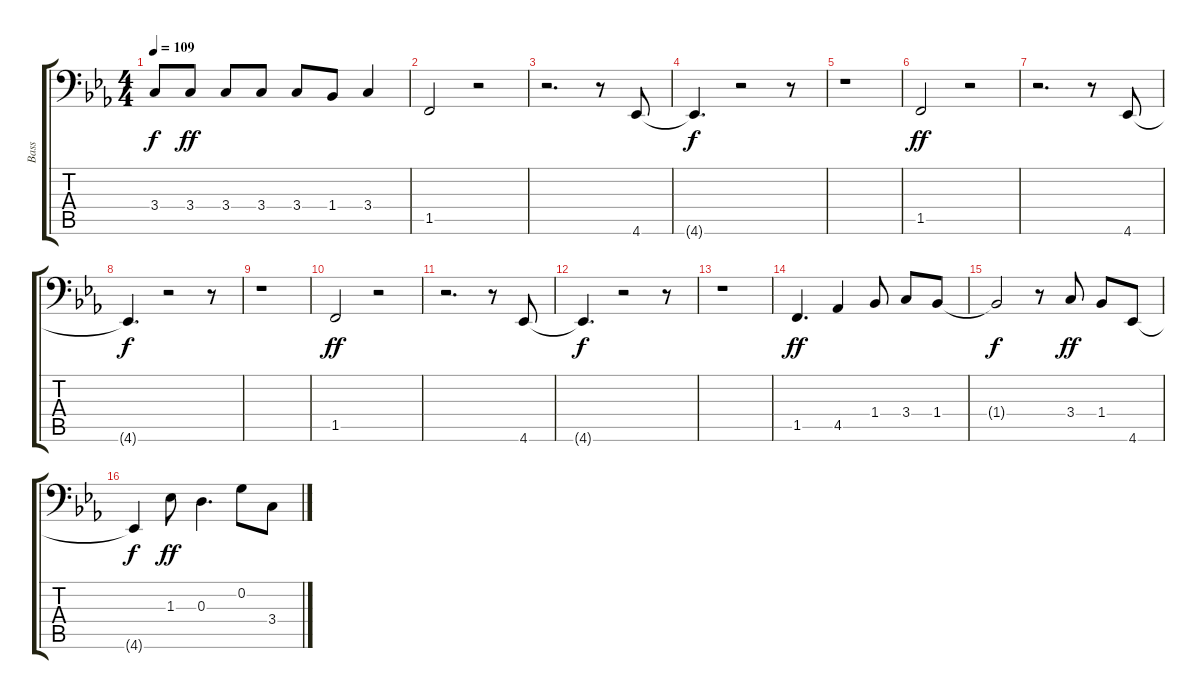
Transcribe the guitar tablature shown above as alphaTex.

\track ("Bass" "Bass") {instrument electricbassfinger}
\staff {score tabs}
\tuning (C3 G2 D2 A1 E1 B0) {hide}
\ts (4 4)
\tempo 109
\clef f4
\ks eb
3.4{t}.8{dy f} 3.4.8{dy ff} 3.4.8 3.4.8 3.4.8 1.4.8 3.4.4 |
1.5.2 r.2 |
r.2{d} r.8 4.6.8 |
4.6{t}.4{d dy f} r.2 r.8 |
r.1 |
1.5.2{dy ff} r.2 |
r.2{d} r.8 4.6.8 |
4.6{t}.4{d dy f} r.2 r.8 |
r.1 |
1.5.2{dy ff} r.2 |
r.2{d} r.8 4.6.8 |
4.6{t}.4{d dy f} r.2 r.8 |
r.1 |
1.5.4{d dy ff} 4.5.4 1.4.8 3.4.8 1.4.8 |
1.4{t}.2{dy f} r.8 3.4.8{dy ff} 1.4.8 4.6.8 |
4.6{t}.4{dy f} 1.3.8{dy ff} 0.3.4{d} 0.2.8 3.4.8
